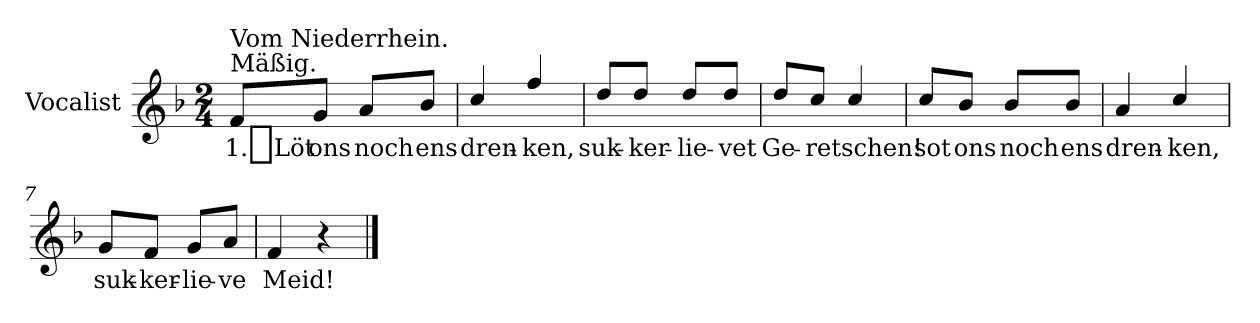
**kern	**text
*part1	*part1
*staff1	*staff1
*I"Vocalist	*
*k[b-]	*
*F:	*
*M2/4	*
=1	=1
!LO:TX:a:t=Mäßig.	!
!LO:TX:a:t=Vom Niederrhein.	!
8fL	1._Löt
8gJ	ons
8aL	noch
8b-/J	ens
=2	=2
4cc/	dren-
4ff/	-ken,
=3	=3
8dd/L	suk-
8dd/J	-ker-
8dd/L	-lie-
8dd/J	-vet
=4	=4
8dd/L	Ge-
8cc/J	-retschen!
4cc/	.
=5	=5
8cc/L	sot
8b-/J	ons
8b-/L	noch
8b-/J	ens
=6	=6
4a	dren-
4cc/	-ken,
=7	=7
8gL	suk-
8fJ	-ker-
8gL	-lie-
8aJ	-ve
=8	=8
4f	Meid!
4r	.
==	==
*-	*-
